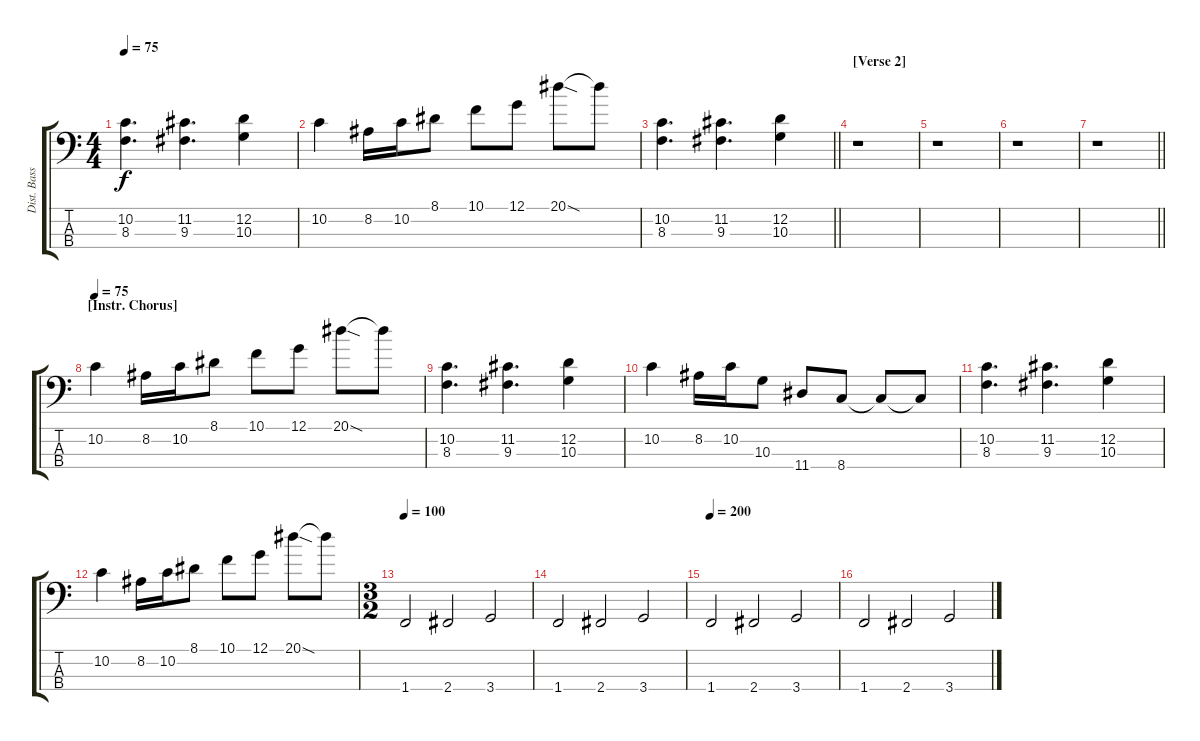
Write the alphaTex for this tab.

\track ("Dist. Bass (Lake)" "Dist. Bass") {instrument distortionguitar}
\staff {score tabs}
\tuning (G2 D2 A1 E1) {hide}
\ts (4 4)
\tempo 75
\clef f4
\ks c
(10.2 8.3).4{d dy f} (11.2 9.3).4{d} (12.2 10.3).4 |
10.2.4 8.2.16 10.2.16 8.1.8 10.1.8 12.1.8 20.1{sod}.8 20.1{t}.8 |
\barLineRight lightlight
(10.2 8.3).4{d} (11.2 9.3).4{d} (12.2 10.3).4 |
\section ("" "[Verse 2]")
r.1 |
r.1 |
r.1 |
\barLineRight lightlight
r.1 |
\section ("" "[Instr. Chorus]")
\tempo 75
10.2.4 8.2.16 10.2.16 8.1.8 10.1.8 12.1.8 20.1{sod}.8 20.1{t}.8 |
(10.2 8.3).4{d} (11.2 9.3).4{d} (12.2 10.3).4 |
10.2.4 8.2.16 10.2.16 10.3.8 11.4.8 8.4.8 8.4{t}.8 8.4{t}.8 |
(10.2 8.3).4{d} (11.2 9.3).4{d} (12.2 10.3).4 |
10.2.4 8.2.16 10.2.16 8.1.8 10.1.8 12.1.8 20.1{sod}.8 20.1{t}.8 |
\ts (3 2)
\tempo 100
1.4.2 2.4.2 3.4.2 |
1.4.2 2.4.2 3.4.2 |
\tempo 200
1.4.2 2.4.2 3.4.2 |
1.4.2 2.4.2 3.4.2
